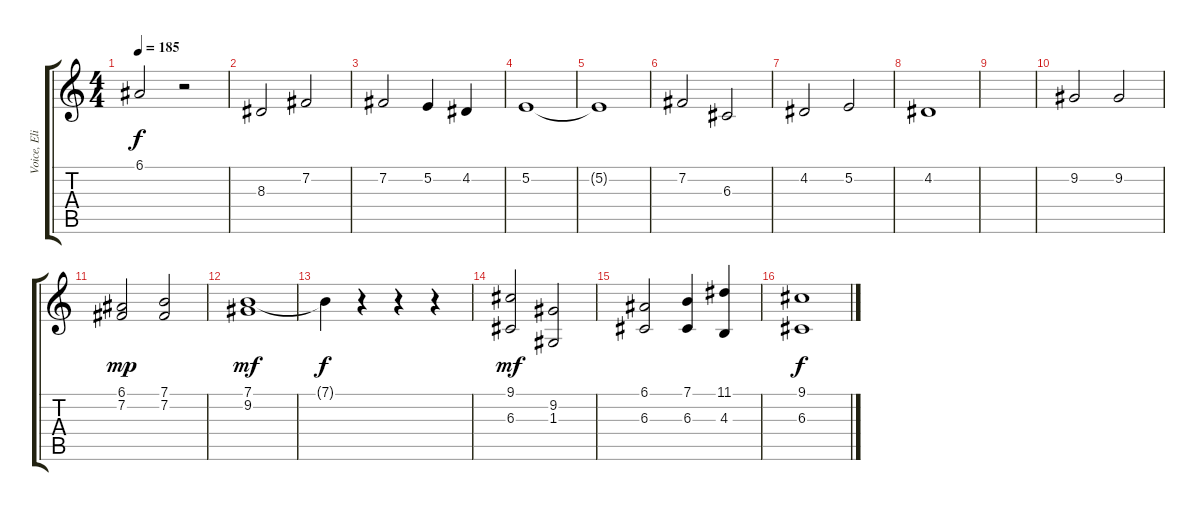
\track ("Voice, Elisa C. Martin" "Voice, Eli") {instrument lead1square}
\staff {score tabs}
\tuning (E4 B3 G3 D3 A2 E2) {hide}
\ts (4 4)
\tempo 185
\clef g2
\ks c
6.1.2{dy f} r.2 |
8.3.2 7.2.2 |
7.2.2 5.2.4 4.2.4 |
5.2.1 |
5.2{t}.1 |
7.2.2 6.3.2 |
4.2.2 5.2.2 |
4.2.1 |
|
9.2.2 9.2.2 |
(6.1 7.2).2{dy mp} (7.1 7.2).2 |
(7.1 9.2).1{dy mf} |
7.1{t}.4{dy f} r.4 r.4 r.4 |
(9.1 6.3).2{dy mf} (9.2 1.3).2 |
(6.1 6.3).2 (7.1 6.3).4 (11.1 4.3).4 |
(9.1 6.3).1{dy f}
